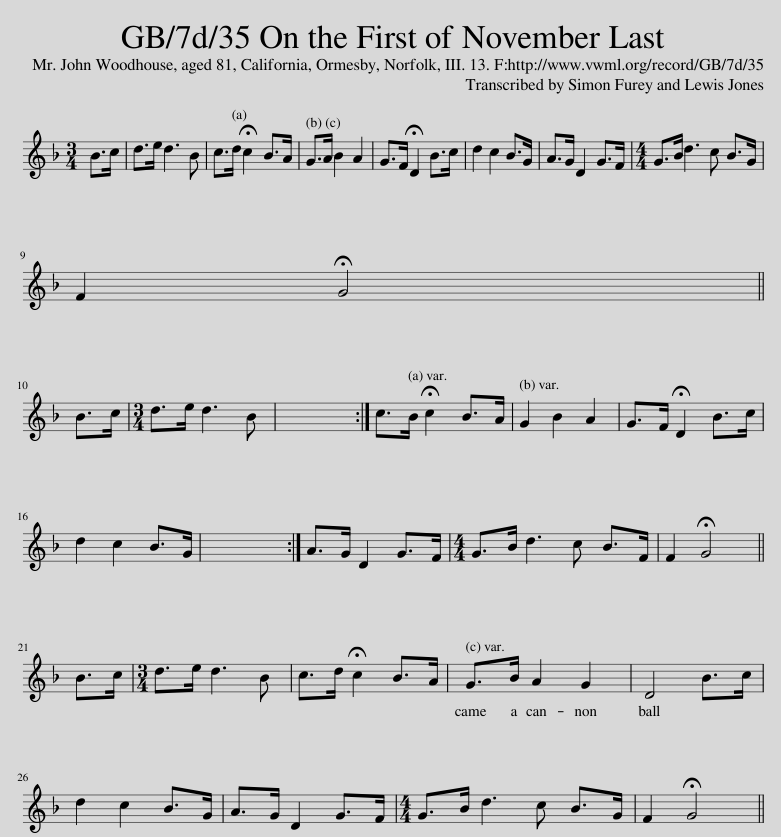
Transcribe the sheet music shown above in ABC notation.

X:1
L:1/8
M:3/4
I:linebreak $
K:F
V:1 treble
V:1
 B>c | d>e d3 B | c>d !fermata!c2 B>A | G>A B2 A2 | G>F !fermata!D2 B>c | %5
 d2 c2 B>G | A>G D2 G>F |[M:4/4] G>B d3 c B>G |$ F2 !fermata!G4 ||$ B>c | %10
[M:3/4] d>e d3 B | x6 :| c>B !fermata!c2 B>A | G2 B2 A2 | G>F !fermata!D2 B>c |$ %15
 d2 c2 B>G | x6 :| A>G D2 G>F |[M:4/4] G>B d3 c B>F | F2 !fermata!G4 ||$ %20
 B>c |[M:3/4] d>e d3 B | c>d !fermata!c2 B>A | G>B A2 G2 | D4 B>c |$ %25
 d2 c2 B>G | A>G D2 G>F |[M:4/4] G>B d3 c B>G | F2 !fermata!G4 || %29
